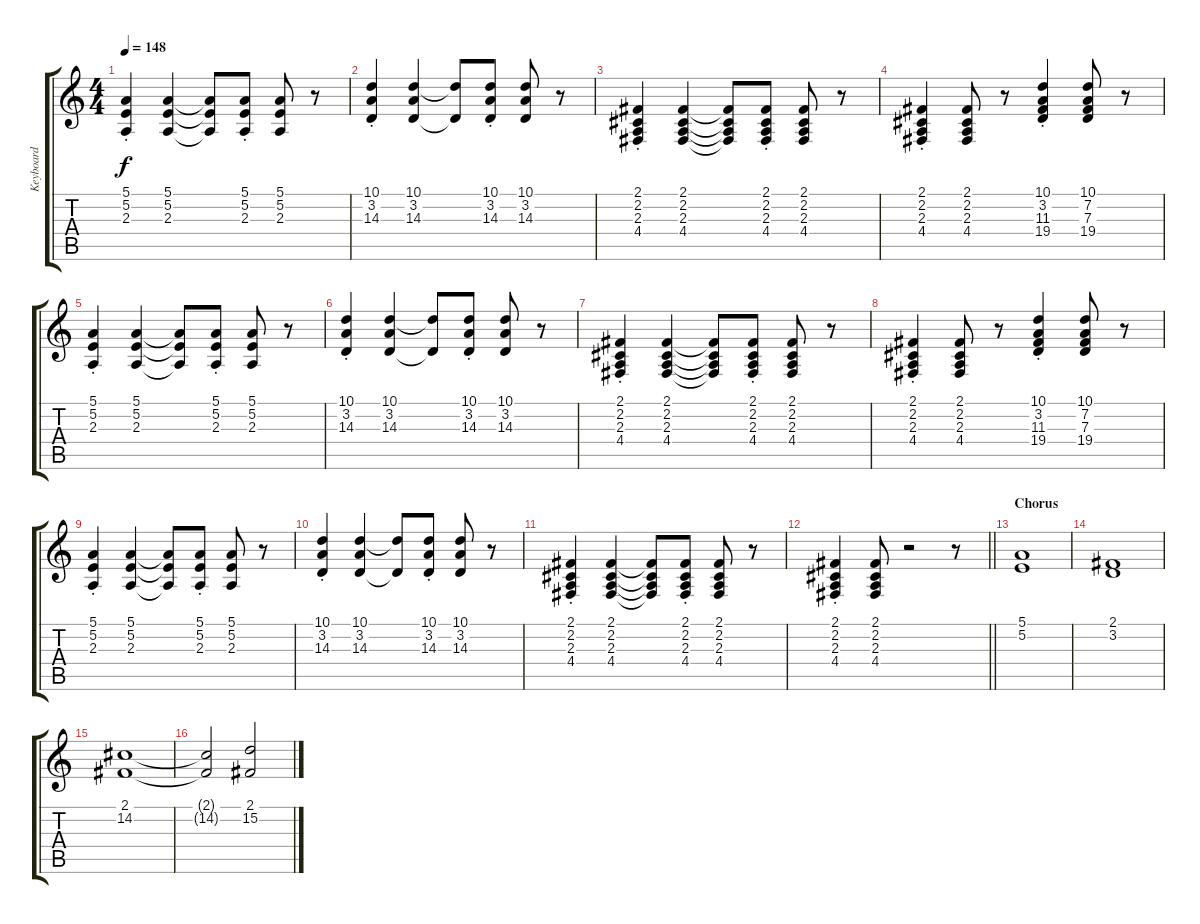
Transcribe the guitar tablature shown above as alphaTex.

\track ("Keyboard" "Keyboard") {instrument lead2sawtooth}
\staff {score tabs}
\tuning (E4 B3 G3 D3 A2 E2) {hide}
\ts (4 4)
\tempo 148
\clef g2
\ks c
(5.1{st} 5.2{st} 2.3{st}).4{dy f} (5.1 5.2 2.3).4 (5.1{t} 5.2{t} 2.3{t}).8 (5.1{st} 5.2{st} 2.3{st}).8 (5.1 5.2 2.3).8 r.8 |
(10.1{st} 3.2{st} 14.3{st}).4 (10.1 3.2 14.3).4 (10.1{t} 3.2{t}).8 (10.1{st} 3.2{st} 14.3{st}).8 (10.1 3.2 14.3).8 r.8 |
(2.1{st} 2.2{st} 2.3{st} 4.4{st}).4 (2.1 2.2 2.3 4.4).4 (2.1{t} 2.2{t} 2.3{t} 4.4{t}).8 (2.1{st} 2.2{st} 2.3{st} 4.4{st}).8 (2.1 2.2 2.3 4.4).8 r.8 |
(2.1{st} 2.2{st} 2.3{st} 4.4{st}).4 (2.1 2.2 2.3 4.4).8 r.8 (10.1{st} 3.2{st} 11.3{st} 19.4{st}).4 (10.1 7.2 7.3 19.4).8 r.8 |
(5.1{st} 5.2{st} 2.3{st}).4 (5.1 5.2 2.3).4 (5.1{t} 5.2{t} 2.3{t}).8 (5.1{st} 5.2{st} 2.3{st}).8 (5.1 5.2 2.3).8 r.8 |
(10.1{st} 3.2{st} 14.3{st}).4 (10.1 3.2 14.3).4 (10.1{t} 3.2{t}).8 (10.1{st} 3.2{st} 14.3{st}).8 (10.1 3.2 14.3).8 r.8 |
(2.1{st} 2.2{st} 2.3{st} 4.4{st}).4 (2.1 2.2 2.3 4.4).4 (2.1{t} 2.2{t} 2.3{t} 4.4{t}).8 (2.1{st} 2.2{st} 2.3{st} 4.4{st}).8 (2.1 2.2 2.3 4.4).8 r.8 |
(2.1{st} 2.2{st} 2.3{st} 4.4{st}).4 (2.1 2.2 2.3 4.4).8 r.8 (10.1{st} 3.2{st} 11.3{st} 19.4{st}).4 (10.1 7.2 7.3 19.4).8 r.8 |
(5.1{st} 5.2{st} 2.3{st}).4 (5.1 5.2 2.3).4 (5.1{t} 5.2{t} 2.3{t}).8 (5.1{st} 5.2{st} 2.3{st}).8 (5.1 5.2 2.3).8 r.8 |
(10.1{st} 3.2{st} 14.3{st}).4 (10.1 3.2 14.3).4 (10.1{t} 3.2{t}).8 (10.1{st} 3.2{st} 14.3{st}).8 (10.1 3.2 14.3).8 r.8 |
(2.1{st} 2.2{st} 2.3{st} 4.4{st}).4 (2.1 2.2 2.3 4.4).4 (2.1{t} 2.2{t} 2.3{t} 4.4{t}).8 (2.1{st} 2.2{st} 2.3{st} 4.4{st}).8 (2.1 2.2 2.3 4.4).8 r.8 |
\barLineRight lightlight
(2.1{st} 2.2{st} 2.3{st} 4.4{st}).4 (2.1 2.2 2.3 4.4).8 r.2 r.8 |
\section ("" "Chorus")
(5.1 5.2).1 |
(2.1 3.2).1 |
(2.1 14.2).1 |
(2.1{t} 14.2{t}).2 (2.1 15.2).2
